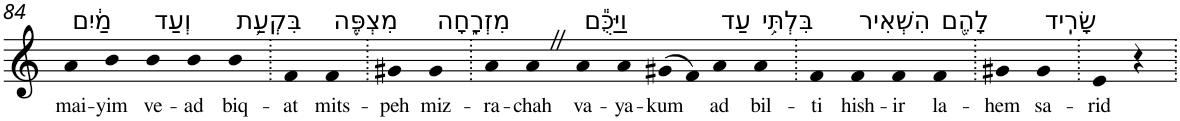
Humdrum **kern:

**kern	**text
*part1	*part1
*staff1	*staff1
*I"Piano	*
*I'Pno	*
!!LO:PB:g=z
*clefG2	*
*k[]	*
=84	=84
!LO:TX:a:t=מַ֔יִם	!
!	!LO:LY:b
4a	mai-
!	!LO:LY:b
4b	-yim
!LO:TX:a:t=וְעַד	!
!	!LO:LY:b
4b	ve-
!	!LO:LY:b
4b	-ad
!LO:TX:a:t=בִּקְעַ֥ת	!
!	!LO:LY:b
4b	biq-
=85.	=85.
!	!LO:LY:b
4f	-at
!LO:TX:a:t=מִצְפֶּ֖ה	!
!	!LO:LY:b
4f	mits-
=86.	=86.
!	!LO:LY:b
4g#X	-peh
!LO:TX:a:t=מִזְרָ֑חָה	!
!	!LO:LY:b
4g#	miz-
=87.	=87.
!	!LO:LY:b
4a	-ra-
!	!LO:LY:b
4aZ	-chah
!LO:TX:a:t=וַיַּכֻּ֕ם	!
!	!LO:LY:b
4a	va-
!	!LO:LY:b
4a	-ya-
!	!LO:LY:b
(>8g#X	-kum
8f)	.
!LO:TX:a:t=עַד	!
!	!LO:LY:b
4a	ad
!LO:TX:a:t=בִּלְתִּ֥י	!
!	!LO:LY:b
4a	bil-
=88.	=88.
!	!LO:LY:b
4f	-ti
!LO:TX:a:t=הִשְׁאִיר	!
!	!LO:LY:b
4f	hish-
!	!LO:LY:b
4f	-ir
!LO:TX:a:t=לָהֶ֖ם	!
!	!LO:LY:b
4f	la-
=89.	=89.
!	!LO:LY:b
4g#X	-hem
!LO:TX:a:t=שָׂרִֽיד	!
!	!LO:LY:b
4g#	sa-
=90.	=90.
!	!LO:LY:b
4e	-rid
4r	.
=.	=.
*-	*-
